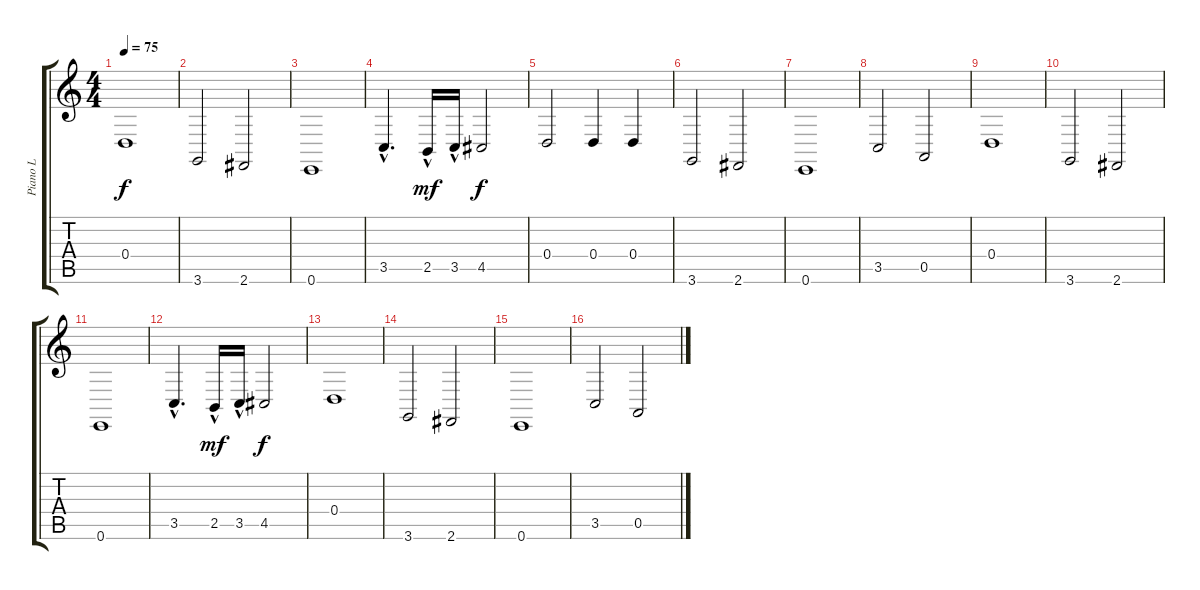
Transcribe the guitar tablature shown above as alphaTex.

\track ("Piano L" "Piano L") {instrument acousticgrandpiano}
\staff {score tabs}
\tuning (E4 B3 G3 D3 A2 E2) {hide}
\ts (4 4)
\tempo 75
\clef g2
\ks c
0.4.1{dy f} |
3.6.2 2.6.2 |
0.6.1 |
3.5{hac}.4{d} 2.5{hac}.16{dy mf} 3.5{hac}.16 4.5.2{dy f} |
0.4.2 0.4.4 0.4.4 |
3.6.2 2.6.2 |
0.6.1 |
3.5.2 0.5.2 |
0.4.1 |
3.6.2 2.6.2 |
0.6.1 |
3.5{hac}.4{d} 2.5{hac}.16{dy mf} 3.5{hac}.16 4.5.2{dy f} |
0.4.1 |
3.6.2 2.6.2 |
0.6.1 |
3.5.2 0.5.2
